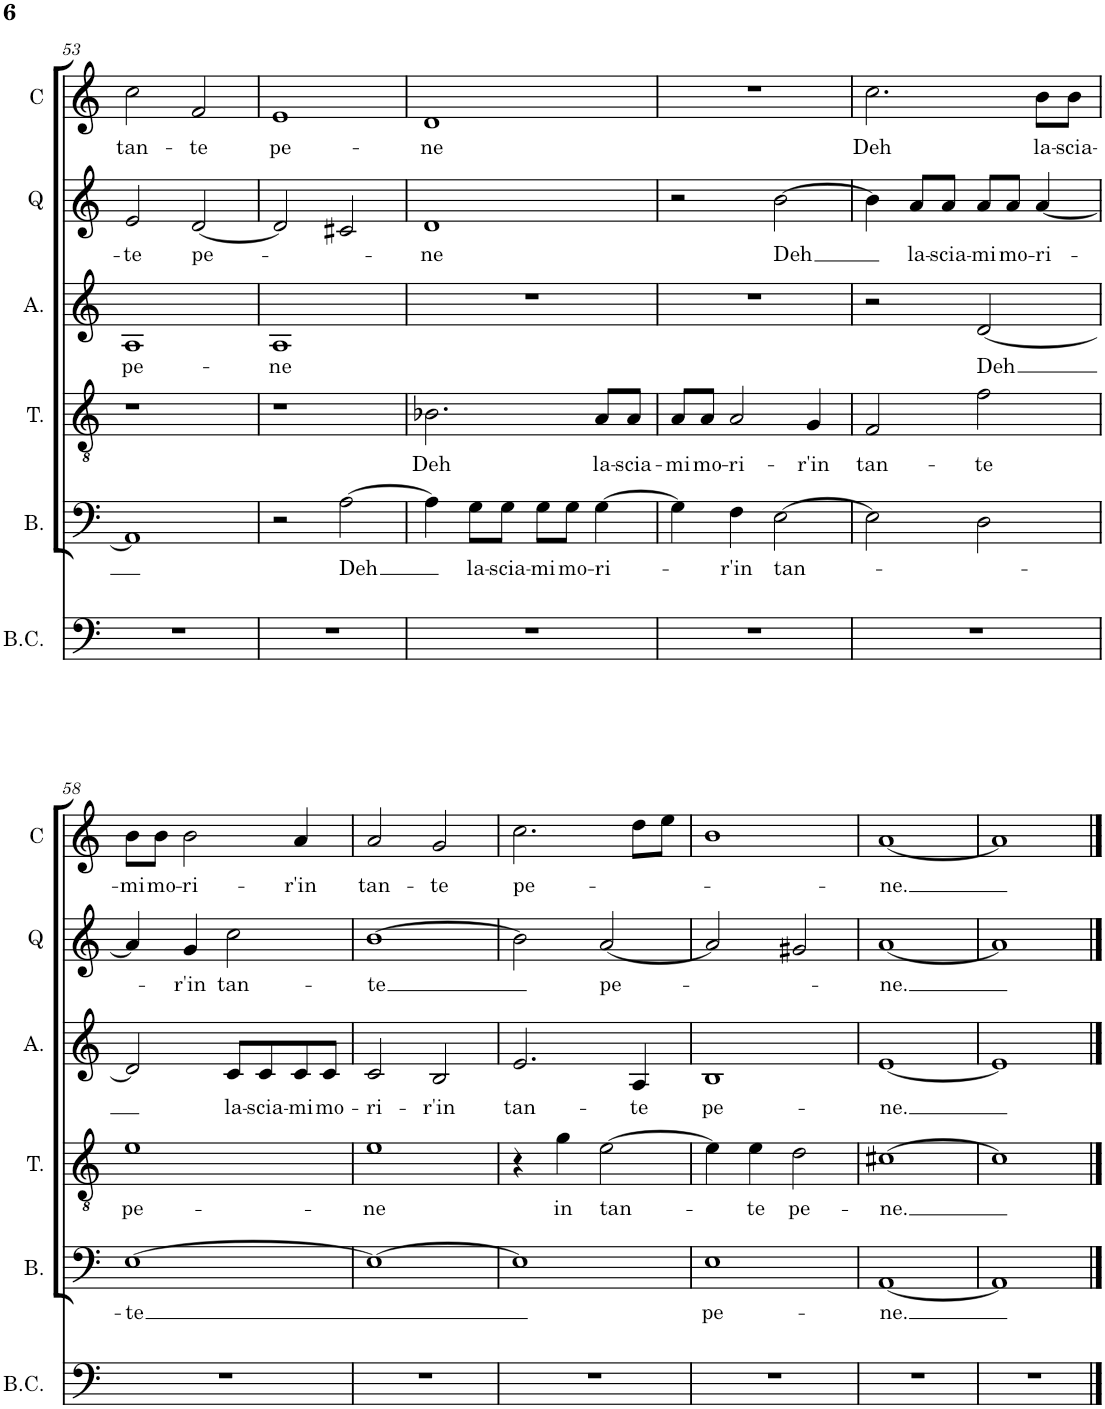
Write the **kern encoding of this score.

**kern	**kern	**text	**kern	**text	**kern	**text	**kern	**text	**kern	**text
*part6	*part5	*part5	*part4	*part4	*part3	*part3	*part2	*part2	*part1	*part1
*staff6	*staff5	*staff5	*staff4	*staff4	*staff3	*staff3	*staff2	*staff2	*staff1	*staff1
*I"Basso Continuo (optional)	*I"Bass	*	*I"Tenor	*	*I"Alto	*	*I"Quinto	*	*I"Canto	*
*I'B.C.	*I'B.	*	*I'T.	*	*I'A.	*	*I'Q	*	*I'C	*
!!LO:PB:g=z
*clefF4	*clefF4	*	*clefGv2	*	*clefG2	*	*clefG2	*	*clefG2	*
*k[]	*k[]	*	*k[]	*	*k[]	*	*k[]	*	*k[]	*
*M4/4	*M4/4	*	*M4/4	*	*M4/4	*	*M4/4	*	*M4/4	*
*met(c)	*met(c)	*	*met(c)	*	*met(c)	*	*met(c)	*	*met(c)	*
=53	=53	=53	=53	=53	=53	=53	=53	=53	=53	=53
!	!	!	!	!	!	!LO:LY:b	!	!LO:LY:b	!	!LO:LY:b
1r	1AA]	.	1r	.	1A	pe-	2e/	-te	2cc\	tan-
!	!	!	!	!	!	!	!	!LO:LY:b	!	!LO:LY:b
.	.	.	.	.	.	.	[2d/	pe-	2f/	-te
=54	=54	=54	=54	=54	=54	=54	=54	=54	=54	=54
!	!	!	!	!	!	!LO:LY:b	!	!	!	!LO:LY:b
1r	2r	.	1r	.	1A	-ne	2d/]	.	1e	pe-
!	!	!LO:LY:b	!	!	!	!	!	!	!	!
.	[2A\	Deh	.	.	.	.	2c#X/	.	.	.
=55	=55	=55	=55	=55	=55	=55	=55	=55	=55	=55
!	!	!	!	!LO:LY:b	!	!	!	!LO:LY:b	!	!LO:LY:b
1r	4A\]	.	2.B-X\	Deh	1r	.	1d	-ne	1d	-ne
!	!	!LO:LY:b	!	!	!	!	!	!	!	!
.	8G\L	la-	.	.	.	.	.	.	.	.
!	!	!LO:LY:b	!	!	!	!	!	!	!	!
.	8G\J	-scia-	.	.	.	.	.	.	.	.
!	!	!LO:LY:b	!	!	!	!	!	!	!	!
.	8G\L	-mi	.	.	.	.	.	.	.	.
!	!	!LO:LY:b	!	!	!	!	!	!	!	!
.	8G\J	mo-	.	.	.	.	.	.	.	.
!	!	!LO:LY:b	!	!LO:LY:b	!	!	!	!	!	!
.	[4G\	-ri-	8A/L	la-	.	.	.	.	.	.
!	!	!	!	!LO:LY:b	!	!	!	!	!	!
.	.	.	8A/J	-scia-	.	.	.	.	.	.
=56	=56	=56	=56	=56	=56	=56	=56	=56	=56	=56
!	!	!	!	!LO:LY:b	!	!	!	!	!	!
1r	4G\]	.	8A/L	-mi	1r	.	2r	.	1r	.
!	!	!	!	!LO:LY:b	!	!	!	!	!	!
.	.	.	8A/J	mo-	.	.	.	.	.	.
!	!	!LO:LY:b	!	!LO:LY:b	!	!	!	!	!	!
.	4F\	-r'in	2A/	-ri-	.	.	.	.	.	.
!	!	!LO:LY:b	!	!	!	!	!	!LO:LY:b	!	!
.	[2E\	tan-	.	.	.	.	[2b\	Deh	.	.
!	!	!	!	!LO:LY:b	!	!	!	!	!	!
.	.	.	4G/	-r'in	.	.	.	.	.	.
=57	=57	=57	=57	=57	=57	=57	=57	=57	=57	=57
!	!	!	!	!LO:LY:b	!	!	!	!	!	!LO:LY:b
1r	2E\]	.	2F/	tan-	2r	.	4b\]	.	2.cc\	Deh
!	!	!	!	!	!	!	!	!LO:LY:b	!	!
.	.	.	.	.	.	.	8a/L	la-	.	.
!	!	!	!	!	!	!	!	!LO:LY:b	!	!
.	.	.	.	.	.	.	8a/J	-scia-	.	.
!	!	!	!	!LO:LY:b	!	!LO:LY:b	!	!LO:LY:b	!	!
.	2D\	.	2f\	-te	[2d/	Deh	8a/L	-mi	.	.
!	!	!	!	!	!	!	!	!LO:LY:b	!	!
.	.	.	.	.	.	.	8a/J	mo-	.	.
!	!	!	!	!	!	!	!	!LO:LY:b	!	!LO:LY:b
.	.	.	.	.	.	.	[4a/	-ri-	8b\L	la-
!	!	!	!	!	!	!	!	!	!	!LO:LY:b
.	.	.	.	.	.	.	.	.	8b\J	-scia-
!!LO:LB:g=z
=58	=58	=58	=58	=58	=58	=58	=58	=58	=58	=58
!	!	!LO:LY:b	!	!LO:LY:b	!	!	!	!	!	!LO:LY:b
1r	[1E	-te	1e	pe-	2d/]	.	4a/]	.	8b\L	-mi
!	!	!	!	!	!	!	!	!	!	!LO:LY:b
.	.	.	.	.	.	.	.	.	8b\J	mo-
!	!	!	!	!	!	!	!	!LO:LY:b	!	!LO:LY:b
.	.	.	.	.	.	.	4g/	-r'in	2b\	-ri-
!	!	!	!	!	!	!LO:LY:b	!	!LO:LY:b	!	!
.	.	.	.	.	8c/L	la-	2cc\	tan-	.	.
!	!	!	!	!	!	!LO:LY:b	!	!	!	!
.	.	.	.	.	8c/	-scia-	.	.	.	.
!	!	!	!	!	!	!LO:LY:b	!	!	!	!LO:LY:b
.	.	.	.	.	8c/	-mi	.	.	4a/	-r'in
!	!	!	!	!	!	!LO:LY:b	!	!	!	!
.	.	.	.	.	8c/J	mo-	.	.	.	.
=59	=59	=59	=59	=59	=59	=59	=59	=59	=59	=59
!	!	!	!	!LO:LY:b	!	!LO:LY:b	!	!LO:LY:b	!	!LO:LY:b
1r	1E_	.	1e	-ne	2c/	-ri-	[1b	-te	2a/	tan-
!	!	!	!	!	!	!LO:LY:b	!	!	!	!LO:LY:b
.	.	.	.	.	2B/	-r'in	.	.	2g/	-te
=60	=60	=60	=60	=60	=60	=60	=60	=60	=60	=60
!	!	!	!	!	!	!LO:LY:b	!	!	!	!LO:LY:b
1r	1E]	.	4r	.	2.e/	tan-	2b\]	.	2.cc\	pe-
!	!	!	!	!LO:LY:b	!	!	!	!	!	!
.	.	.	4g\	in	.	.	.	.	.	.
!	!	!	!	!LO:LY:b	!	!	!	!LO:LY:b	!	!
.	.	.	[2e\	tan-	.	.	[2a/	pe-	.	.
!	!	!	!	!	!	!LO:LY:b	!	!	!	!
.	.	.	.	.	4A/	-te	.	.	8dd\L	.
.	.	.	.	.	.	.	.	.	8ee\J	.
=61	=61	=61	=61	=61	=61	=61	=61	=61	=61	=61
!	!	!LO:LY:b	!	!	!	!LO:LY:b	!	!	!	!
1r	1E	pe-	4e\]	.	1B	pe-	2a/]	.	1b	.
!	!	!	!	!LO:LY:b	!	!	!	!	!	!
.	.	.	4e\	-te	.	.	.	.	.	.
!	!	!	!	!LO:LY:b	!	!	!	!	!	!
.	.	.	2d\	pe-	.	.	2g#X/	.	.	.
=62	=62	=62	=62	=62	=62	=62	=62	=62	=62	=62
!	!	!LO:LY:b	!	!LO:LY:b	!	!LO:LY:b	!	!LO:LY:b	!	!LO:LY:b
1r	[1AA	-ne.	[1c#X	-ne.	[1e	-ne.	[1a	-ne.	[1a	-ne.
=63	=63	=63	=63	=63	=63	=63	=63	=63	=63	=63
1r	1AA]	.	1c#]	.	1e]	.	1a]	.	1a]	.
==	==	==	==	==	==	==	==	==	==	==
*-	*-	*-	*-	*-	*-	*-	*-	*-	*-	*-
